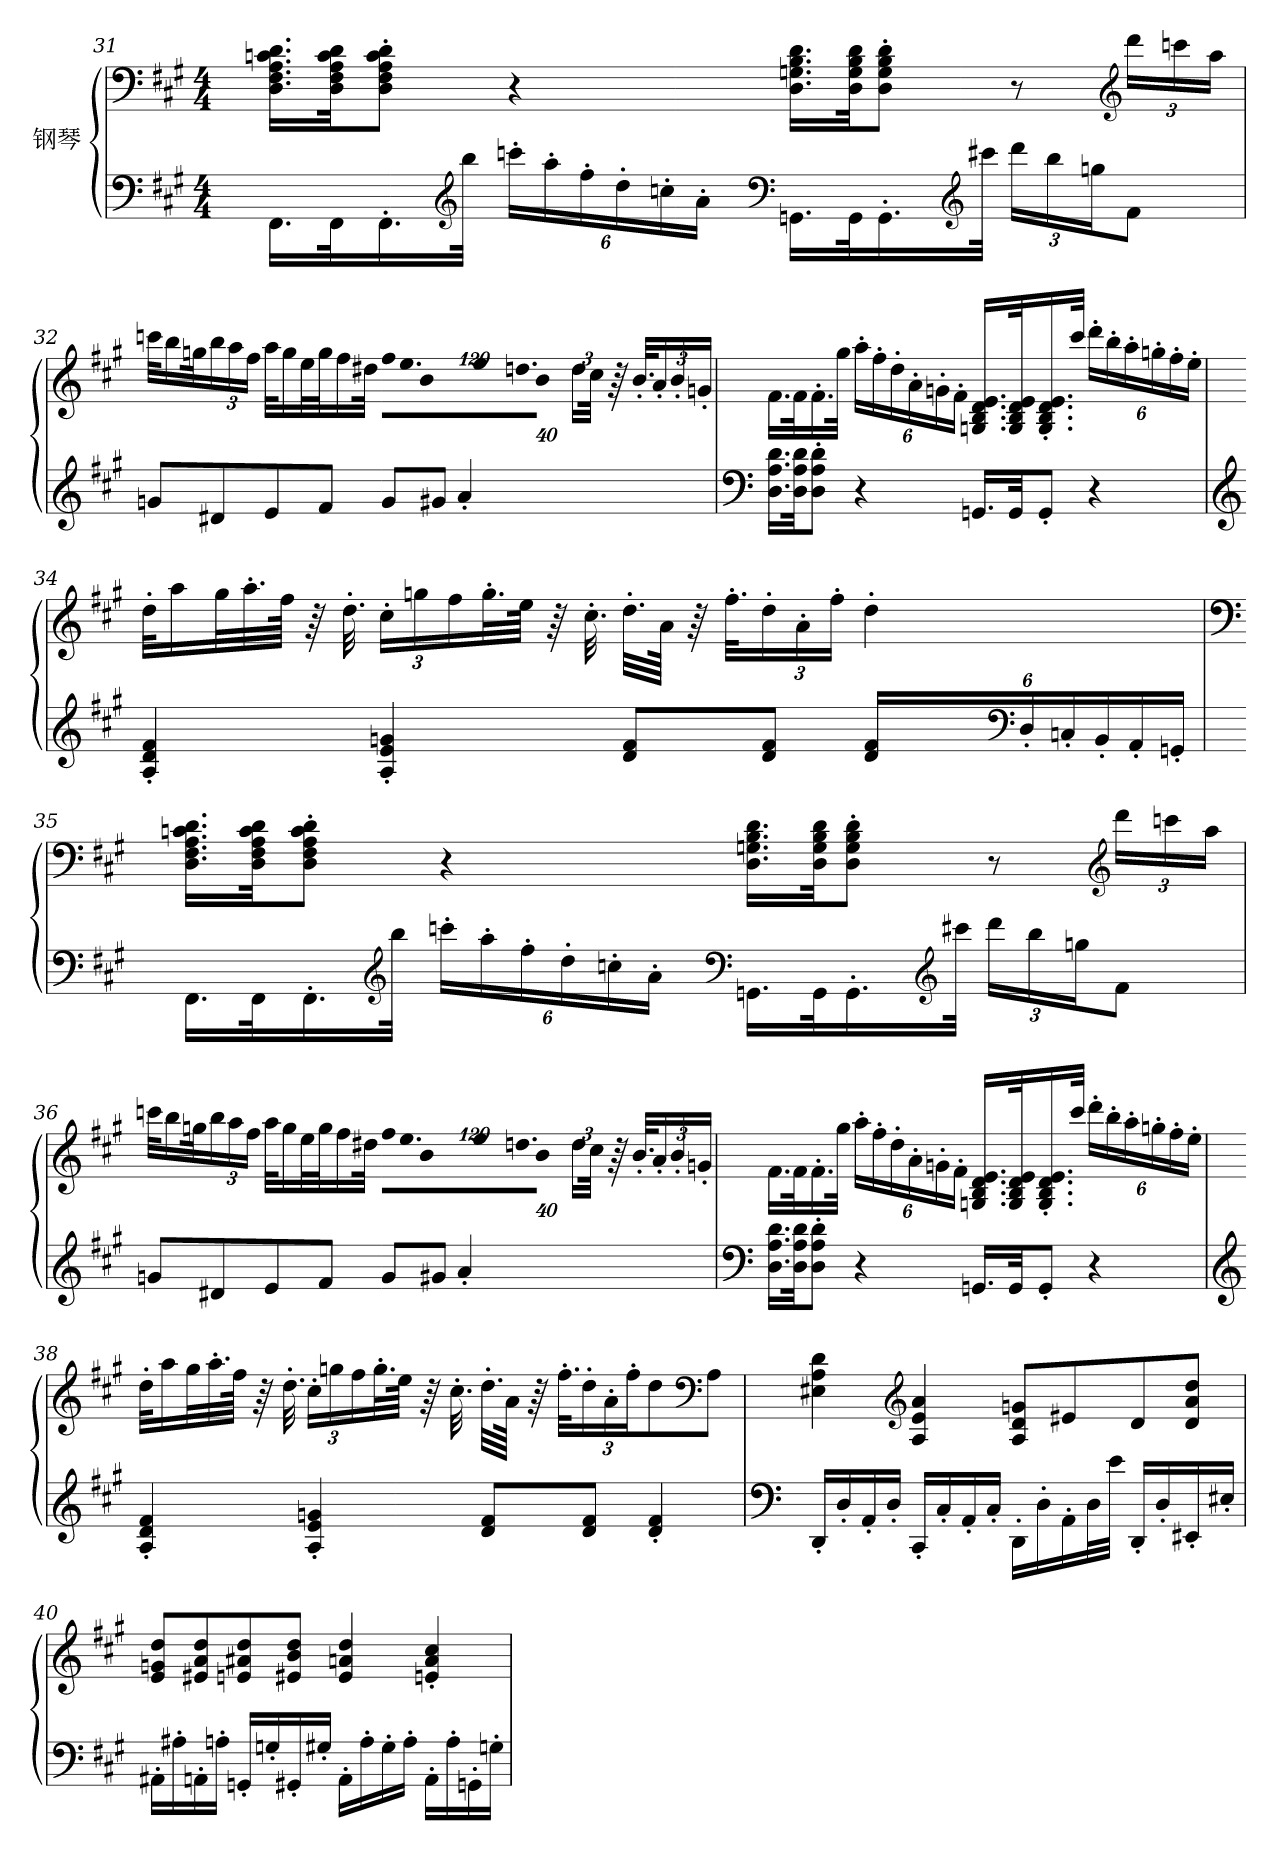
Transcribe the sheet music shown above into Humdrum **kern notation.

**kern	**kern
*part1	*part1
*staff2	*staff1
*I"钢琴	*
!!LO:LB:g=z
*clefF4	*clefF4
*k[f#c#g#]	*k[f#c#g#]
*M4/4	*M4/4
=31	=31
16.FF#\LL	16.D\ 16.F#\ 16.A\ 16.cn\ 16.d\LL
32FF#\K	32D\ 32F#\ 32A\ 32c\ 32d\JK
16.FF#'\	8D\' 8F#\' 8A\' 8c\' 8d\'J
*clefG2	*
32bb\JJk	.
*Xbrackettup	*
24cccn'\LL	4r
24aa'\	.
24ff#'\	.
24dd'\	.
24ccn'\	.
24a'\JJ	.
*clefF4	*
16.GGn\LL	16.D\ 16.Gn\ 16.B\ 16.d\LL
32GG\K	32D\ 32G\ 32B\ 32d\JK
16.GG'\	8D\' 8G\' 8B\' 8d\'J
*clefG2	*
32ccc#X\JJk	.
24ddd\LL	8r
24bb\	.
24ggn\J	.
*	*clefG2
*	*Xbrackettup
8f#\J	24ddd\LL
.	24cccn\
.	24aa\JJ
!!LO:LB:g=z
=32	=32
8gn/L	32cccn\KLL
.	16bb\
.	32ggn\K
8d#X/	24bb\
.	24aa\
.	24ff#\JJ
8e/	32aa\KLL
.	16gg\
.	32ee\L
8f#/J	32gg\J
.	16ff#\
.	32dd#X\JJk
!	!LO:N:vis=32
8g/L	640%23ff#\LLL
!	!LO:N:vis=32.
.	1920%103ee\
!	!LO:N:vis=32
.	640%23b\
8g#X/J	.
!	!LO:N:vis=32
.	640%23ee\
!	!LO:N:vis=32.
.	1920%103ddn\
!	!LO:N:vis=32
.	640%23b\JJJ
4a'/	.
.	24dd\LL
.	48cc#\JJk
.	64r
.	32.b'/KLL
.	24a'/
.	24b'/
.	24gn'/JJ
960ryy	.
!!LO:PB:g=z
=33	=33
*clefF4	*
16.D\ 16.A\ 16.d\LL	16.f#\LL
32D\ 32A\ 32d\JK	32f#\K
8D\' 8A\' 8d\'J	16.f#'\
.	32gg#\JJk
4r	24aa'\LL
.	24ff#'\
.	24dd'\
.	24a'\
.	24gn'\
.	24f#'\JJ
16.GGn/LL	16.Gn/ 16.B/ 16.d/ 16.e/LL
32GG/JK	32G/ 32B/ 32d/ 32e/K
8GG'/J	16.G/' 16.B/' 16.d/' 16.e/'
.	32ccc#/JJk
4r	24ddd'\LL
.	24bb'\
.	24aa'\
.	24ggn'\
.	24ff#'\
.	24ee'\JJ
!!LO:LB:g=z
=34	=34
*clefG2	*
4A/' 4d/' 4f#/'	32dd'\KLL
.	16aa\
.	32gg#\L
.	32.aa'\
.	64ff#\JJJk
.	64r
.	32.dd'\
4A/' 4e/' 4gn/'	24cc#'\LL
.	24ggn\
.	24ff#\
.	32.gg'\L
.	64ee\JJJk
.	64r
.	32.cc#'\
8d/ 8f#/L	32.dd'\LLL
.	64a\JJJk
.	64r
.	32.ff#'\KLL
8d/ 8f#/J	24dd'\
.	24a'\
.	24ff#'\JJ
24d/ 24f#/LL	4dd'\
*clefF4	*
24D'/	.
24Cn'/	.
24BB'/	.
24AA'/	.
24GGn'/JJ	.
!!LO:LB:g=z
=35	=35
*	*clefF4
16.FF#\LL	16.D\ 16.F#\ 16.A\ 16.cn\ 16.d\LL
32FF#\K	32D\ 32F#\ 32A\ 32c\ 32d\JK
16.FF#'\	8D\' 8F#\' 8A\' 8c\' 8d\'J
*clefG2	*
32bb\JJk	.
24cccn'\LL	4r
24aa'\	.
24ff#'\	.
24dd'\	.
24ccn'\	.
24a'\JJ	.
*clefF4	*
16.GGn\LL	16.D\ 16.Gn\ 16.B\ 16.d\LL
32GG\K	32D\ 32G\ 32B\ 32d\JK
16.GG'\	8D\' 8G\' 8B\' 8d\'J
*clefG2	*
32ccc#X\JJk	.
24ddd\LL	8r
24bb\	.
24ggn\J	.
*	*clefG2
8f#\J	24ddd\LL
.	24cccn\
.	24aa\JJ
!!LO:LB:g=z
=36	=36
8gn/L	32cccn\KLL
.	16bb\
.	32ggn\K
8d#X/	24bb\
.	24aa\
.	24ff#\JJ
8e/	32aa\KLL
.	16gg\
.	32ee\L
8f#/J	32gg\J
.	16ff#\
.	32dd#X\JJk
!	!LO:N:vis=32
8g/L	640%23ff#\LLL
!	!LO:N:vis=32.
.	1920%103ee\
!	!LO:N:vis=32
.	640%23b\
8g#X/J	.
!	!LO:N:vis=32
.	640%23ee\
!	!LO:N:vis=32.
.	1920%103ddn\
!	!LO:N:vis=32
.	640%23b\JJJ
4a'/	.
.	24dd\LL
.	48cc#\JJk
.	64r
.	32.b'/KLL
.	24a'/
.	24b'/
.	24gn'/JJ
960ryy	.
!!LO:LB:g=z
=37	=37
*clefF4	*
16.D\ 16.A\ 16.d\LL	16.f#\LL
32D\ 32A\ 32d\JK	32f#\K
8D\' 8A\' 8d\'J	16.f#'\
.	32gg#\JJk
4r	24aa'\LL
.	24ff#'\
.	24dd'\
.	24a'\
.	24gn'\
.	24f#'\JJ
16.GGn/LL	16.Gn/ 16.B/ 16.d/ 16.e/LL
32GG/JK	32G/ 32B/ 32d/ 32e/K
8GG'/J	16.G/' 16.B/' 16.d/' 16.e/'
.	32ccc#/JJk
4r	24ddd'\LL
.	24bb'\
.	24aa'\
.	24ggn'\
.	24ff#'\
.	24ee'\JJ
!!LO:LB:g=z
=38	=38
*clefG2	*
4A/' 4d/' 4f#/'	32dd'\KLL
.	16aa\
.	32gg#\L
.	32.aa'\
.	64ff#\JJJk
.	64r
.	32.dd'\
4A/' 4e/' 4gn/'	24cc#'\LL
.	24ggn\
.	24ff#\
.	32.gg'\L
.	64ee\JJJk
.	64r
.	32.cc#'\
8d/ 8f#/L	32.dd'\LLL
.	64a\JJJk
.	64r
.	32.ff#'\KLL
8d/ 8f#/J	24dd'\
.	24a'\
.	24ff#'\J
*	*MM47
4d/' 4f#/'	8dd\
*	*clefF4
.	8A\J
!!LO:PB:g=z
=39	=39
*clefF4	*
*	*MM40
16DD'/LL	4E#X\ 4A\ 4d\
16D'/	.
16AA'/	.
16D'/JJ	.
*	*clefG2
16CC#'/LL	4A/ 4e/ 4a/
16C#'/	.
16AA'/	.
16C#'/JJ	.
16DD'\LL	8A/ 8d/ 8gn/L
16D'\	.
16AA'\	8e#X/
32D\L	.
32e\JJJ	.
16DD'/LL	8d/
16D'/	.
16EE#X'/	8d/ 8a/ 8dd/J
16E#X'/JJ	.
=40	=40
16AA#X'\LL	8e/ 8gn/ 8dd/L
16A#X'\	.
16AAn'\	8e#X/ 8a/ 8dd/
16An'\JJ	.
16GGn'/LL	8en/ 8a#X/ 8dd/
16Gn'/	.
16GG#X'/	8e#X/ 8b/ 8dd/J
16G#X'/JJ	.
16AA'\LL	4e#/ 4an/ 4dd/
16A'\	.
16G#'\	.
16A'\JJ	.
16AA'\LL	4en/' 4a/' 4cc#/'
16A'\	.
16GGn'\	.
16Gn'\JJ	.
=	=
*-	*-
